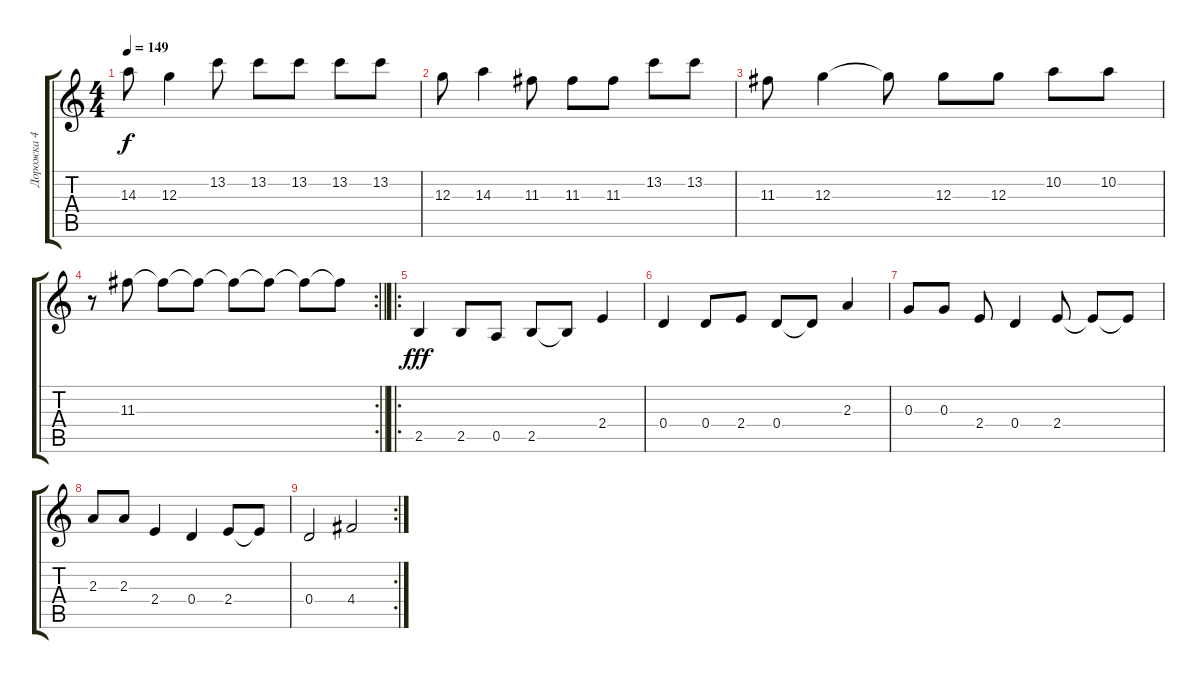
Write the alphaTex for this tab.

\track ("Дорожка 4" "Дорожка 4") {instrument electricguitarjazz}
\staff {score tabs}
\tuning (E4 B3 G3 D3 A2 E2) {hide}
\ts (4 4)
\tempo 149
\clef g2
\ks c
14.3.8{dy f} 12.3.4 13.2.8 13.2.8 13.2.8 13.2.8 13.2.8 |
12.3.8 14.3.4 11.3.8 11.3.8 11.3.8 13.2.8 13.2.8 |
11.3.8 12.3.4 12.3{t}.8 12.3.8 12.3.8 10.2.8 10.2.8 |
\rc 2
\barLineRight lightlight
r.8 11.3.8 11.3{t}.8 11.3{t}.8 11.3{t}.8 11.3{t}.8 11.3{t}.8 11.3{t}.8 |
\ro
2.5.4{dy fff} 2.5.8 0.5.8 2.5.8 2.5{t}.8 2.4.4 |
0.4.4 0.4.8 2.4.8 0.4.8 0.4{t}.8 2.3.4 |
0.3.8 0.3.8 2.4.8 0.4.4 2.4.8 2.4{t}.8 2.4{t}.8 |
2.3.8 2.3.8 2.4.4 0.4.4 2.4.8 2.4{t}.8 |
\rc 2
0.4.2 4.4.2
